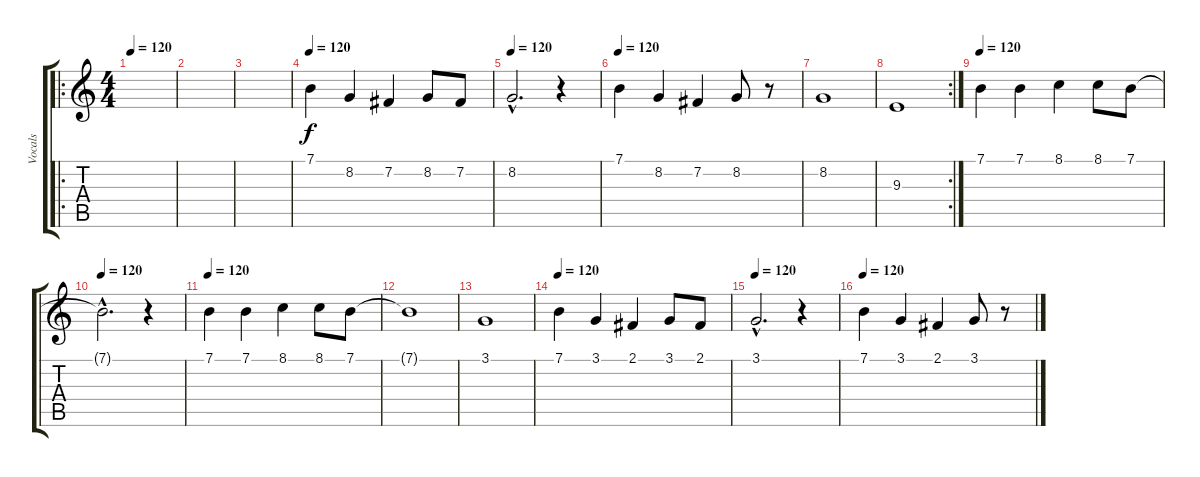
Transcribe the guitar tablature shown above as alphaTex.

\track ("Vocals" "Vocals") {instrument trumpet}
\staff {score tabs}
\tuning (E4 B3 G3 D3 A2 E2) {hide}
\ro
\ts (4 4)
\tempo 120
\clef g2
\ks c
|
|
|
\tempo 120
7.1.4 8.2.4 7.2.4 8.2.8 7.2.8 |
\tempo 120
8.2{hac}.2{d} r.4 |
\tempo 120
7.1.4 8.2.4 7.2.4 8.2.8 r.8 |
8.2.1 |
\rc 2
9.3.1 |
\tempo 120
7.1.4 7.1.4 8.1.4 8.1.8 7.1.8 |
\tempo 120
7.1{hac t}.2{d} r.4 |
\tempo 120
7.1.4 7.1.4 8.1.4 8.1.8 7.1.8 |
7.1{t}.1 |
3.1.1 |
\tempo 120
7.1.4 3.1.4 2.1.4 3.1.8 2.1.8 |
\tempo 120
3.1{hac}.2{d} r.4 |
\tempo 120
7.1.4 3.1.4 2.1.4 3.1.8 r.8
